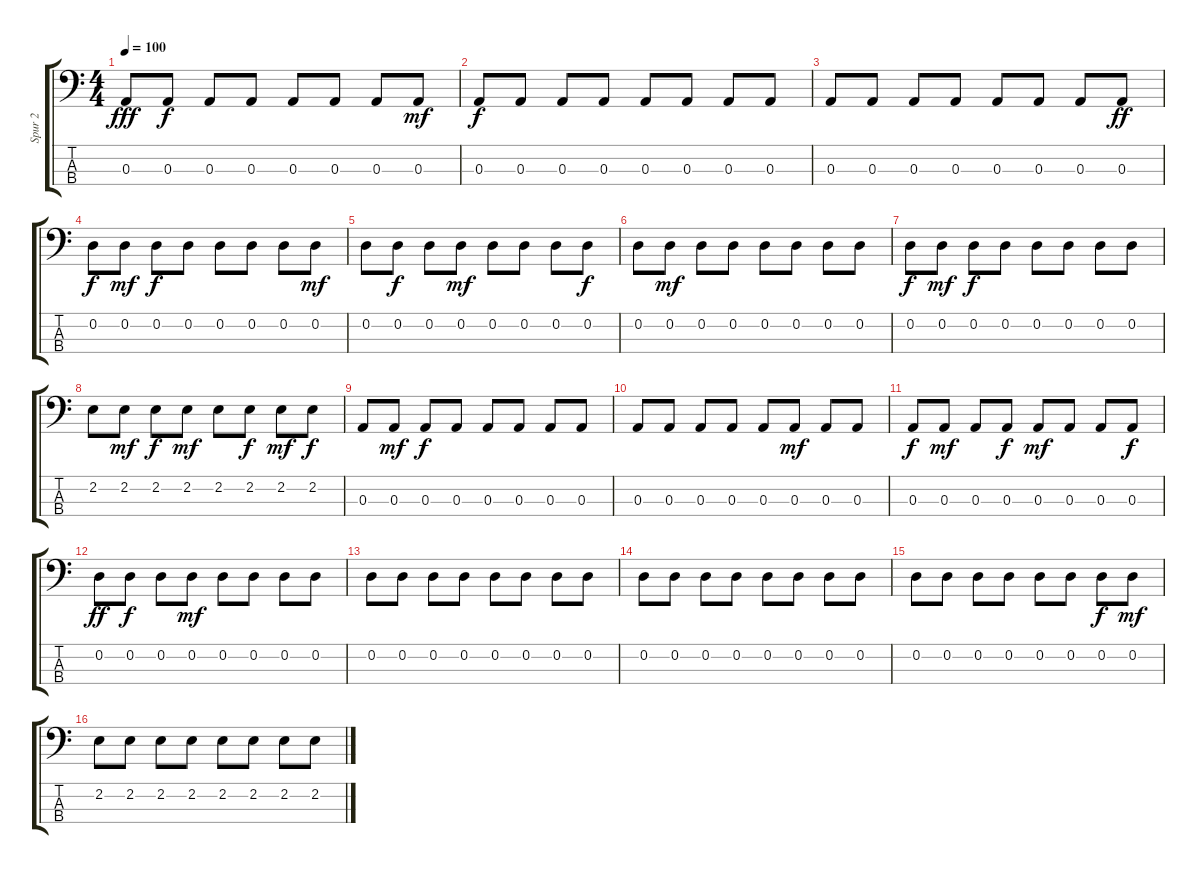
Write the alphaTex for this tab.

\track ("Spur 2" "Spur 2") {instrument electricbassfinger}
\staff {score tabs}
\tuning (G2 D2 A1 E1) {hide}
\ts (4 4)
\tempo 100
\clef f4
\ks c
0.3.8{dy fff volume 16} 0.3.8{dy f} 0.3.8 0.3.8 0.3.8 0.3.8 0.3.8 0.3.8{dy mf} |
0.3.8{dy f} 0.3.8 0.3.8 0.3.8 0.3.8 0.3.8 0.3.8 0.3.8 |
0.3.8 0.3.8 0.3.8 0.3.8 0.3.8 0.3.8 0.3.8 0.3.8{dy ff} |
0.2.8{dy f} 0.2.8{dy mf} 0.2.8{dy f} 0.2.8 0.2.8 0.2.8 0.2.8 0.2.8{dy mf} |
0.2.8 0.2.8{dy f} 0.2.8 0.2.8{dy mf} 0.2.8 0.2.8 0.2.8 0.2.8{dy f} |
0.2.8 0.2.8{dy mf} 0.2.8 0.2.8 0.2.8 0.2.8 0.2.8 0.2.8 |
0.2.8{dy f} 0.2.8{dy mf} 0.2.8{dy f} 0.2.8 0.2.8 0.2.8 0.2.8 0.2.8 |
2.2.8 2.2.8{dy mf} 2.2.8{dy f} 2.2.8{dy mf} 2.2.8 2.2.8{dy f} 2.2.8{dy mf} 2.2.8{dy f} |
0.3.8 0.3.8{dy mf} 0.3.8{dy f} 0.3.8 0.3.8 0.3.8 0.3.8 0.3.8 |
0.3.8 0.3.8 0.3.8 0.3.8 0.3.8 0.3.8{dy mf} 0.3.8 0.3.8 |
0.3.8{dy f} 0.3.8{dy mf} 0.3.8 0.3.8{dy f} 0.3.8{dy mf} 0.3.8 0.3.8 0.3.8{dy f} |
0.2.8{dy ff} 0.2.8{dy f} 0.2.8 0.2.8{dy mf} 0.2.8 0.2.8 0.2.8 0.2.8 |
0.2.8 0.2.8 0.2.8 0.2.8 0.2.8 0.2.8 0.2.8 0.2.8 |
0.2.8 0.2.8 0.2.8 0.2.8 0.2.8 0.2.8 0.2.8 0.2.8 |
0.2.8 0.2.8 0.2.8 0.2.8 0.2.8 0.2.8 0.2.8{dy f} 0.2.8{dy mf} |
2.2.8 2.2.8 2.2.8 2.2.8 2.2.8 2.2.8 2.2.8 2.2.8
